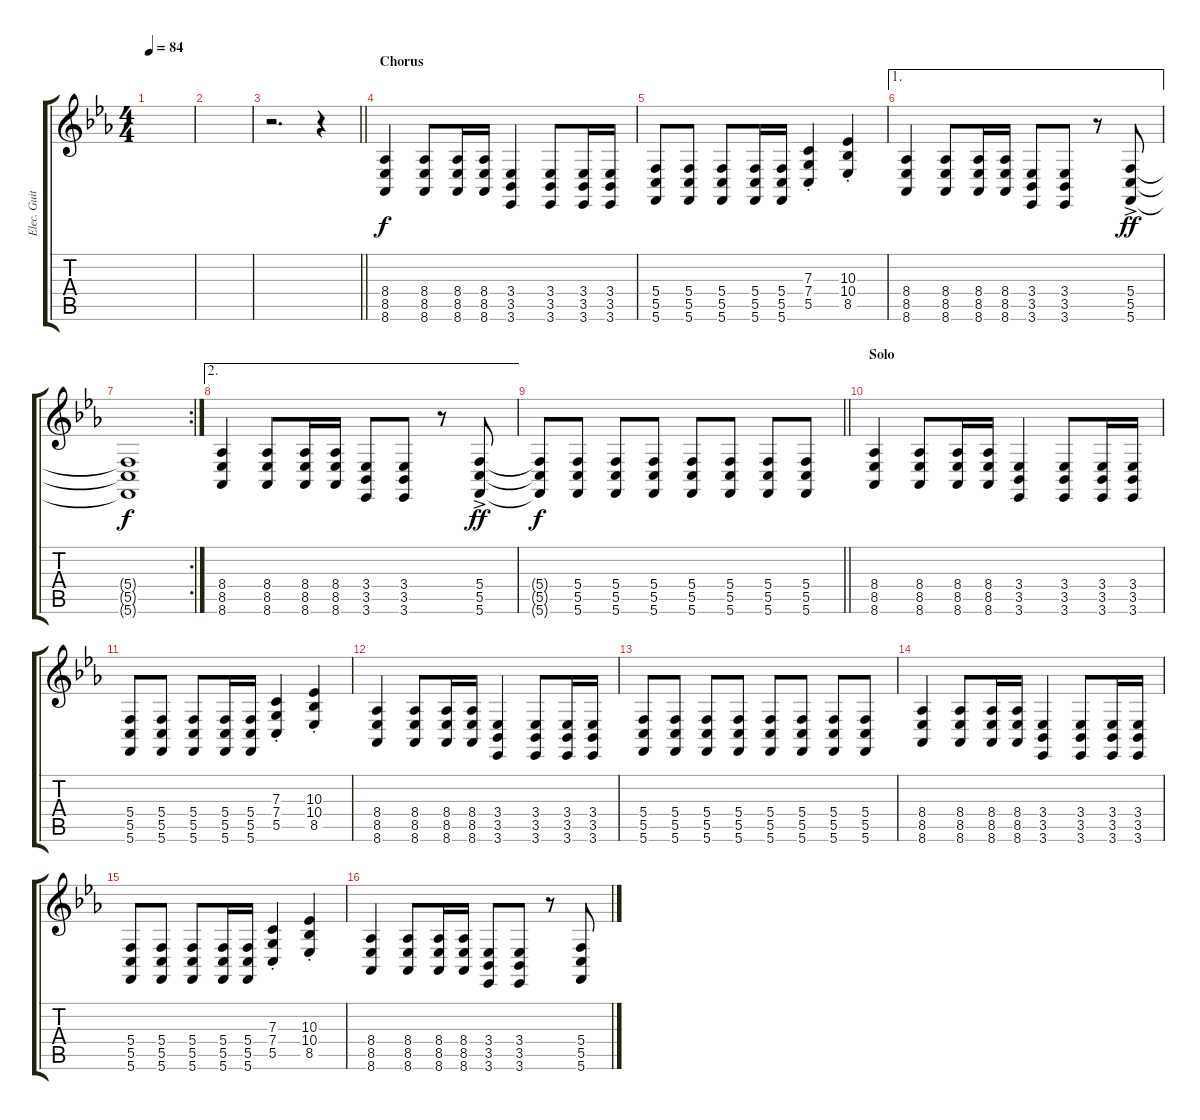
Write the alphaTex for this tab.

\track ("Elec. Guitar" "Elec. Guit") {instrument brightacousticpiano}
\staff {score tabs}
\tuning (D4 A3 F3 C3 G2 C2) {hide}
\ts (4 4)
\tempo 84
\clef g2
\ks cminor
|
|
\barLineRight lightlight
r.2{d} r.4 |
\section ("" "Chorus")
(8.4 8.5 8.6).4 (8.4 8.5 8.6).8 (8.4 8.5 8.6).16 (8.4 8.5 8.6).16 (3.4 3.5 3.6).4 (3.4 3.5 3.6).8 (3.4 3.5 3.6).16 (3.4 3.5 3.6).16 |
(5.4 5.5 5.6).8 (5.4 5.5 5.6).8 (5.4 5.5 5.6).8 (5.4 5.5 5.6).16 (5.4 5.5 5.6).16 (7.3{st} 7.4{st} 5.5{st}).4 (10.3{st} 10.4{st} 8.5{st}).4 |
\ae 1
(8.4 8.5 8.6).4 (8.4 8.5 8.6).8 (8.4 8.5 8.6).16 (8.4 8.5 8.6).16 (3.4 3.5 3.6).8 (3.4 3.5 3.6).8 r.8 (5.4{ac} 5.5 5.6).8{dy ff} |
\rc 2
(5.4{t} 5.5{t} 5.6{t}).1{dy f volume 3} |
\ae 2
(8.4 8.5 8.6).4 (8.4 8.5 8.6).8 (8.4 8.5 8.6).16 (8.4 8.5 8.6).16 (3.4 3.5 3.6).8 (3.4 3.5 3.6).8 r.8 (5.4{ac} 5.5 5.6).8{dy ff} |
\barLineRight lightlight
(5.4{t} 5.5{t} 5.6{t}).8{dy f} (5.4 5.5 5.6).8 (5.4 5.5 5.6).8 (5.4 5.5 5.6).8 (5.4 5.5 5.6).8 (5.4 5.5 5.6).8 (5.4 5.5 5.6).8 (5.4 5.5 5.6).8 |
\section ("" "Solo")
(8.4 8.5 8.6).4 (8.4 8.5 8.6).8 (8.4 8.5 8.6).16 (8.4 8.5 8.6).16 (3.4 3.5 3.6).4 (3.4 3.5 3.6).8 (3.4 3.5 3.6).16 (3.4 3.5 3.6).16 |
(5.4 5.5 5.6).8 (5.4 5.5 5.6).8 (5.4 5.5 5.6).8 (5.4 5.5 5.6).16 (5.4 5.5 5.6).16 (7.3{st} 7.4{st} 5.5{st}).4 (10.3{st} 10.4{st} 8.5{st}).4 |
(8.4 8.5 8.6).4 (8.4 8.5 8.6).8 (8.4 8.5 8.6).16 (8.4 8.5 8.6).16 (3.4 3.5 3.6).4 (3.4 3.5 3.6).8 (3.4 3.5 3.6).16 (3.4 3.5 3.6).16 |
(5.4 5.5 5.6).8 (5.4 5.5 5.6).8 (5.4 5.5 5.6).8 (5.4 5.5 5.6).8 (5.4 5.5 5.6).8 (5.4 5.5 5.6).8 (5.4 5.5 5.6).8 (5.4 5.5 5.6).8 |
(8.4 8.5 8.6).4 (8.4 8.5 8.6).8 (8.4 8.5 8.6).16 (8.4 8.5 8.6).16 (3.4 3.5 3.6).4 (3.4 3.5 3.6).8 (3.4 3.5 3.6).16 (3.4 3.5 3.6).16 |
(5.4 5.5 5.6).8 (5.4 5.5 5.6).8 (5.4 5.5 5.6).8 (5.4 5.5 5.6).16 (5.4 5.5 5.6).16 (7.3{st} 7.4{st} 5.5{st}).4 (10.3{st} 10.4{st} 8.5{st}).4 |
(8.4 8.5 8.6).4 (8.4 8.5 8.6).8 (8.4 8.5 8.6).16 (8.4 8.5 8.6).16 (3.4 3.5 3.6).8 (3.4 3.5 3.6).8 r.8 (5.4 5.5 5.6).8
